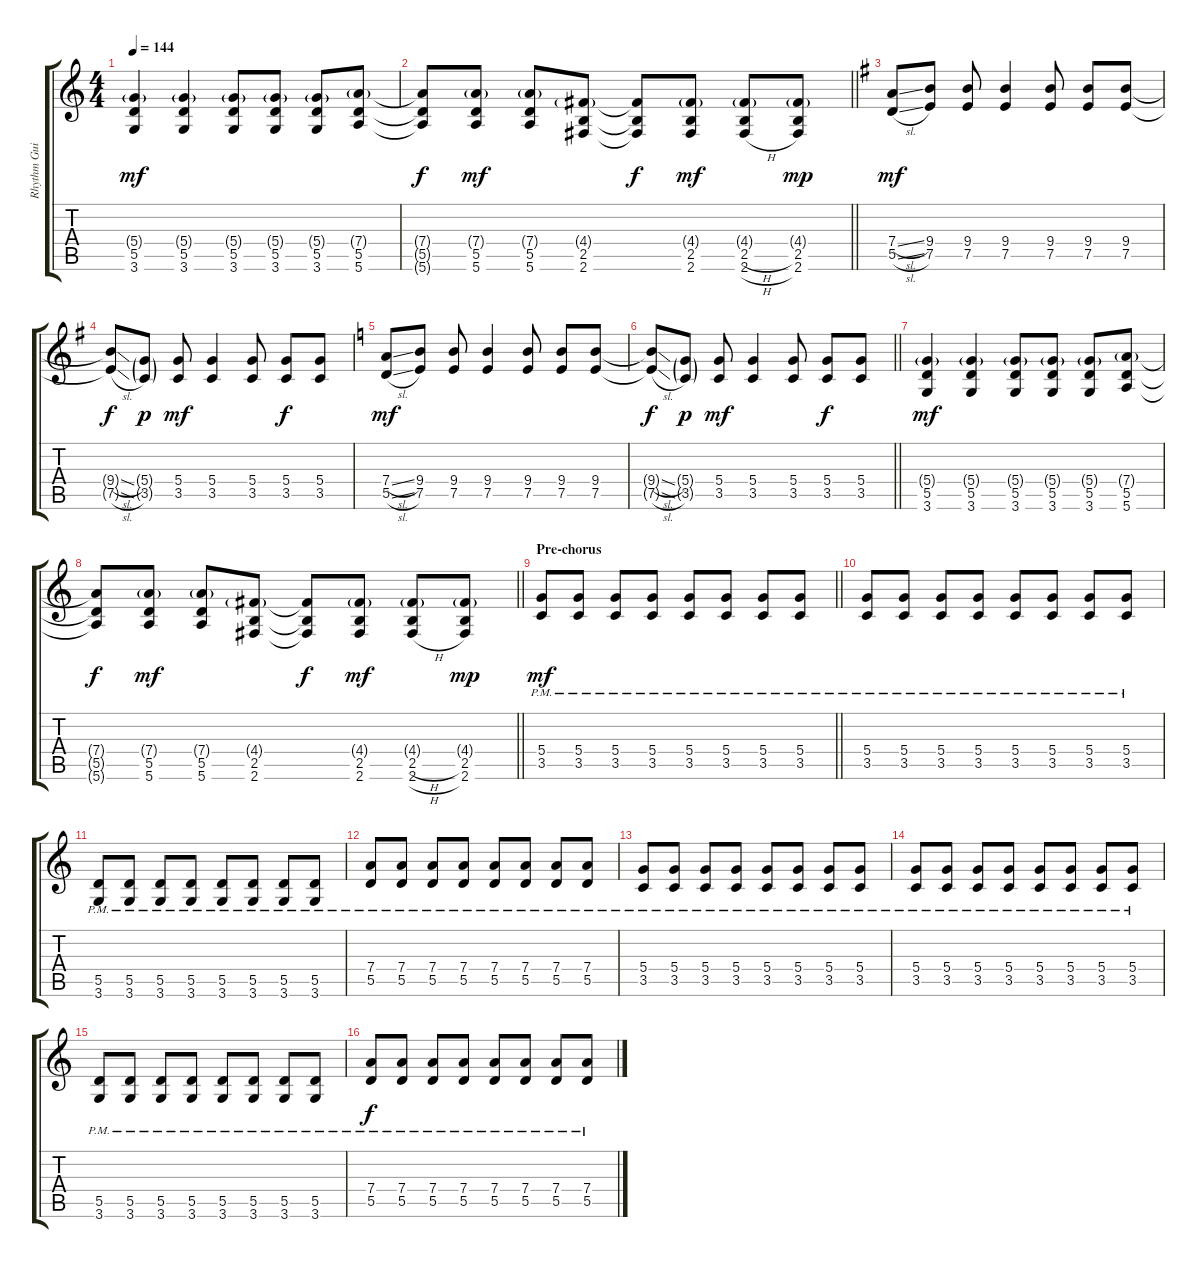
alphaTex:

\track ("Rhythm Guitar" "Rhythm Gui") {instrument distortionguitar}
\staff {score tabs}
\tuning (E4 B3 G3 D3 A2 E2) {hide}
\ts (4 4)
\tempo 144
\clef g2
\ks c
(5.4{g} 5.5 3.6).4{dy mf} (5.4{g} 5.5 3.6).4 (5.4{g} 5.5 3.6).8 (5.4{g} 5.5 3.6).8 (5.4{g} 5.5 3.6).8 (7.4{g} 5.5 5.6).8 |
\barLineRight lightlight
(7.4{t} 5.5{t} 5.6{t}).8{dy f} (7.4{g} 5.5 5.6).8{dy mf} (7.4{g} 5.5 5.6).8 (4.4{g} 2.5 2.6).8 (4.4{t} 2.5{t} 2.6{t}).8{dy f} (4.4{g} 2.5 2.6).8{dy mf} (4.4{g} 2.5{h} 2.6{h}).8 (4.4{g} 2.5 2.6).8{dy mp} |
\ks g
(7.4{sl} 5.5{sl}).8{dy mf} (9.4 7.5).8 (9.4 7.5).8 (9.4 7.5).4 (9.4 7.5).8 (9.4 7.5).8 (9.4 7.5).8 |
(9.4{sl t} 7.5{sl t}).8{dy f} (5.4{g} 3.5{g}).8{dy p} (5.4 3.5).8{dy mf} (5.4 3.5).4 (5.4 3.5).8 (5.4 3.5).8{dy f} (5.4 3.5).8 |
\ks c
(7.4{sl} 5.5{sl}).8{dy mf} (9.4 7.5).8 (9.4 7.5).8 (9.4 7.5).4 (9.4 7.5).8 (9.4 7.5).8 (9.4 7.5).8 |
\barLineRight lightlight
(9.4{sl t} 7.5{sl t}).8{dy f} (5.4{g} 3.5{g}).8{dy p} (5.4 3.5).8{dy mf} (5.4 3.5).4 (5.4 3.5).8 (5.4 3.5).8{dy f} (5.4 3.5).8 |
(5.4{g} 5.5 3.6).4{dy mf} (5.4{g} 5.5 3.6).4 (5.4{g} 5.5 3.6).8 (5.4{g} 5.5 3.6).8 (5.4{g} 5.5 3.6).8 (7.4{g} 5.5 5.6).8 |
\barLineRight lightlight
(7.4{t} 5.5{t} 5.6{t}).8{dy f} (7.4{g} 5.5 5.6).8{dy mf} (7.4{g} 5.5 5.6).8 (4.4{g} 2.5 2.6).8 (4.4{t} 2.5{t} 2.6{t}).8{dy f} (4.4{g} 2.5 2.6).8{dy mf} (4.4{g} 2.5{h} 2.6{h}).8 (4.4{g} 2.5 2.6).8{dy mp} |
\section ("" "Pre-chorus")
\barLineRight lightlight
(5.4{pm} 3.5{pm}).8{dy mf} (5.4{pm} 3.5{pm}).8 (5.4{pm} 3.5{pm}).8 (5.4{pm} 3.5{pm}).8 (5.4{pm} 3.5{pm}).8 (5.4{pm} 3.5{pm}).8 (5.4{pm} 3.5{pm}).8 (5.4{pm} 3.5{pm}).8 |
(5.4{pm} 3.5{pm}).8 (5.4{pm} 3.5{pm}).8 (5.4{pm} 3.5{pm}).8 (5.4{pm} 3.5{pm}).8 (5.4{pm} 3.5{pm}).8 (5.4{pm} 3.5{pm}).8 (5.4{pm} 3.5{pm}).8 (5.4{pm} 3.5{pm}).8 |
(5.5{pm} 3.6{pm}).8 (5.5{pm} 3.6{pm}).8 (5.5{pm} 3.6{pm}).8 (5.5{pm} 3.6{pm}).8 (5.5{pm} 3.6{pm}).8 (5.5{pm} 3.6{pm}).8 (5.5{pm} 3.6{pm}).8 (5.5{pm} 3.6{pm}).8 |
(7.4{pm} 5.5{pm}).8 (7.4{pm} 5.5{pm}).8 (7.4{pm} 5.5{pm}).8 (7.4{pm} 5.5{pm}).8 (7.4{pm} 5.5{pm}).8 (7.4{pm} 5.5{pm}).8 (7.4{pm} 5.5{pm}).8 (7.4{pm} 5.5{pm}).8 |
(5.4{pm} 3.5{pm}).8 (5.4{pm} 3.5{pm}).8 (5.4{pm} 3.5{pm}).8 (5.4{pm} 3.5{pm}).8 (5.4{pm} 3.5{pm}).8 (5.4{pm} 3.5{pm}).8 (5.4{pm} 3.5{pm}).8 (5.4{pm} 3.5{pm}).8 |
(5.4{pm} 3.5{pm}).8 (5.4{pm} 3.5{pm}).8 (5.4{pm} 3.5{pm}).8 (5.4{pm} 3.5{pm}).8 (5.4{pm} 3.5{pm}).8 (5.4{pm} 3.5{pm}).8 (5.4{pm} 3.5{pm}).8 (5.4{pm} 3.5{pm}).8 |
(5.5{pm} 3.6{pm}).8 (5.5{pm} 3.6{pm}).8 (5.5{pm} 3.6{pm}).8 (5.5{pm} 3.6{pm}).8 (5.5{pm} 3.6{pm}).8 (5.5{pm} 3.6{pm}).8 (5.5{pm} 3.6{pm}).8 (5.5{pm} 3.6{pm}).8 |
(7.4{pm} 5.5{pm}).8{dy f} (7.4{pm} 5.5{pm}).8 (7.4{pm} 5.5{pm}).8 (7.4{pm} 5.5{pm}).8 (7.4{pm} 5.5{pm}).8 (7.4{pm} 5.5{pm}).8 (7.4{pm} 5.5{pm}).8 (7.4{pm} 5.5{pm}).8
